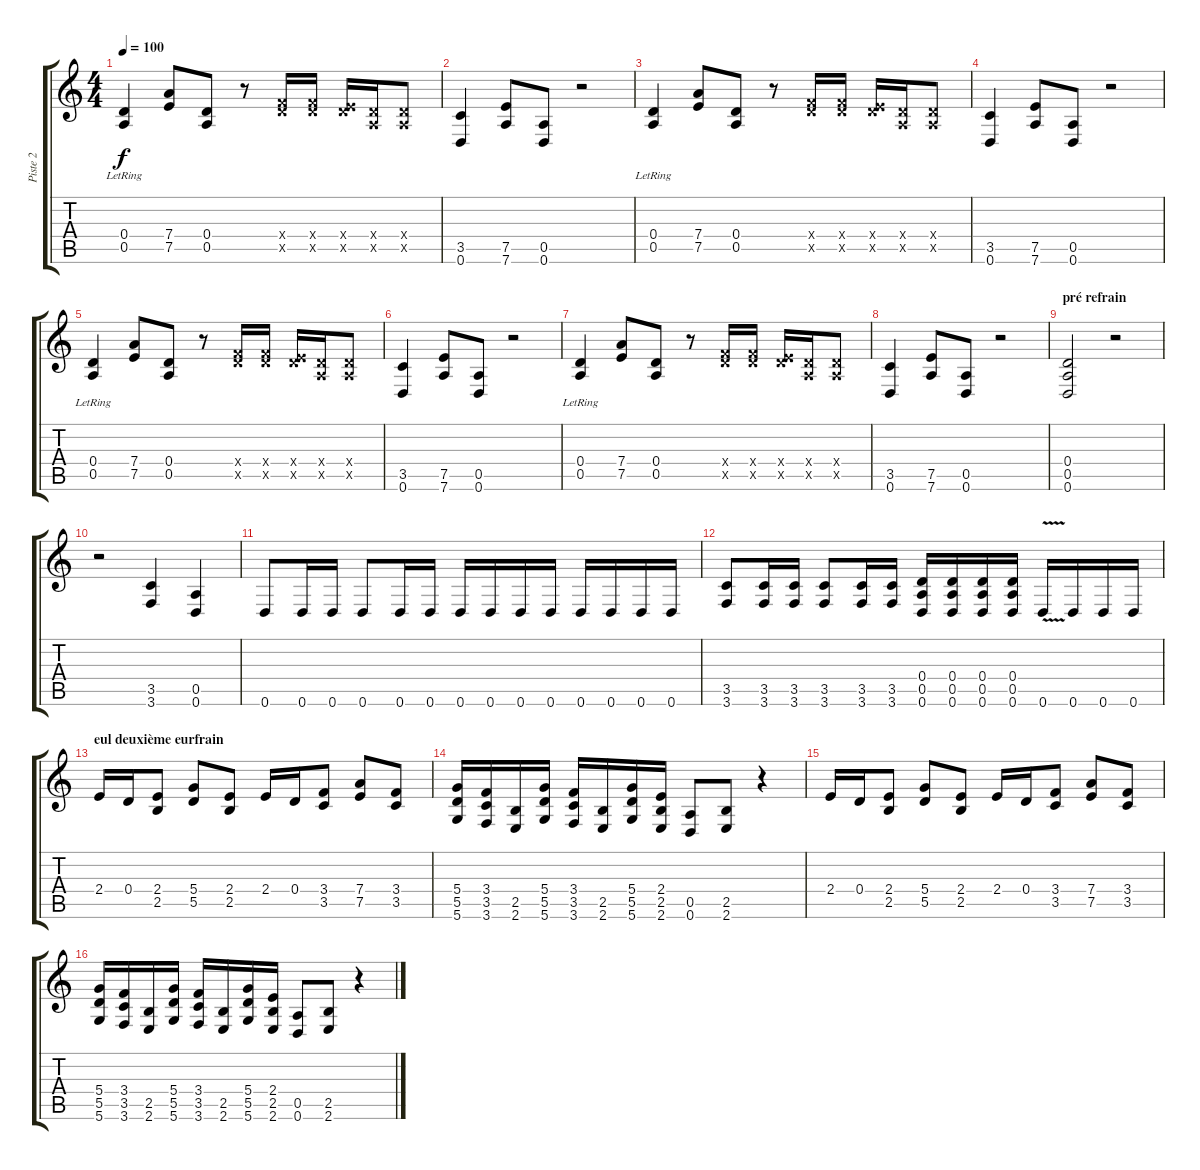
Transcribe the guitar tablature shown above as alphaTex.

\track ("Piste 2" "Piste 2") {instrument electricguitarclean}
\staff {score tabs}
\tuning (E4 B3 G3 D3 A2 D2) {hide}
\ts (4 4)
\tempo 100
\clef g2
\ks c
(0.4 0.5{lr}).4{dy f instrument distortionguitar} (7.4 7.5).8 (0.4 0.5).8 r.8 (0.4{x} 8.5{x}).16 (0.4{x} 8.5{x}).16 (0.4{x} 7.5{x}).16 (0.4{x} 0.5{x}).16 (0.4{x} 0.5{x}).8 |
(3.5 0.6).4 (7.5 7.6).8 (0.5 0.6).8 r.2 |
(0.4 0.5{lr}).4{instrument distortionguitar} (7.4 7.5).8 (0.4 0.5).8 r.8 (0.4{x} 8.5{x}).16 (0.4{x} 8.5{x}).16 (0.4{x} 7.5{x}).16 (0.4{x} 0.5{x}).16 (0.4{x} 0.5{x}).8 |
(3.5 0.6).4 (7.5 7.6).8 (0.5 0.6).8 r.2 |
(0.4 0.5{lr}).4{instrument distortionguitar} (7.4 7.5).8 (0.4 0.5).8 r.8 (0.4{x} 8.5{x}).16 (0.4{x} 8.5{x}).16 (0.4{x} 7.5{x}).16 (0.4{x} 0.5{x}).16 (0.4{x} 0.5{x}).8 |
(3.5 0.6).4 (7.5 7.6).8 (0.5 0.6).8 r.2 |
(0.4 0.5{lr}).4{instrument distortionguitar} (7.4 7.5).8 (0.4 0.5).8 r.8 (0.4{x} 8.5{x}).16 (0.4{x} 8.5{x}).16 (0.4{x} 7.5{x}).16 (0.4{x} 0.5{x}).16 (0.4{x} 0.5{x}).8 |
(3.5 0.6).4 (7.5 7.6).8 (0.5 0.6).8 r.2 |
\section ("" "pré refrain")
(0.4 0.5 0.6).2{instrument distortionguitar} r.2 |
r.2 (3.5 3.6).4 (0.5 0.6).4 |
0.6.8{instrument distortionguitar} 0.6.16 0.6.16 0.6.8 0.6.16 0.6.16 0.6.16 0.6.16 0.6.16 0.6.16 0.6.16 0.6.16 0.6.16 0.6.16 |
(3.5 3.6).8 (3.5 3.6).16 (3.5 3.6).16 (3.5 3.6).8 (3.5 3.6).16 (3.5 3.6).16 (0.4 0.5 0.6).16 (0.4 0.5 0.6).16 (0.4 0.5 0.6).16 (0.4 0.5 0.6).16 0.6{v}.16 0.6.16 0.6.16 0.6.16 |
\section ("" "eul deuxième eurfrain")
2.4.16{instrument distortionguitar} 0.4.16 (2.4 2.5).8 (5.4 5.5).8 (2.4 2.5).8 2.4.16 0.4.16 (3.4 3.5).8 (7.4 7.5).8 (3.4 3.5).8 |
(5.4 5.5 5.6).16 (3.4 3.5 3.6).16 (2.5 2.6).16 (5.4 5.5 5.6).16 (3.4 3.5 3.6).16 (2.5 2.6).16 (5.4 5.5 5.6).16 (2.4 2.5 2.6).16 (0.5 0.6).8 (2.5 2.6).8 r.4 |
2.4.16{instrument distortionguitar} 0.4.16 (2.4 2.5).8 (5.4 5.5).8 (2.4 2.5).8 2.4.16 0.4.16 (3.4 3.5).8 (7.4 7.5).8 (3.4 3.5).8 |
(5.4 5.5 5.6).16 (3.4 3.5 3.6).16 (2.5 2.6).16 (5.4 5.5 5.6).16 (3.4 3.5 3.6).16 (2.5 2.6).16 (5.4 5.5 5.6).16 (2.4 2.5 2.6).16 (0.5 0.6).8 (2.5 2.6).8 r.4
